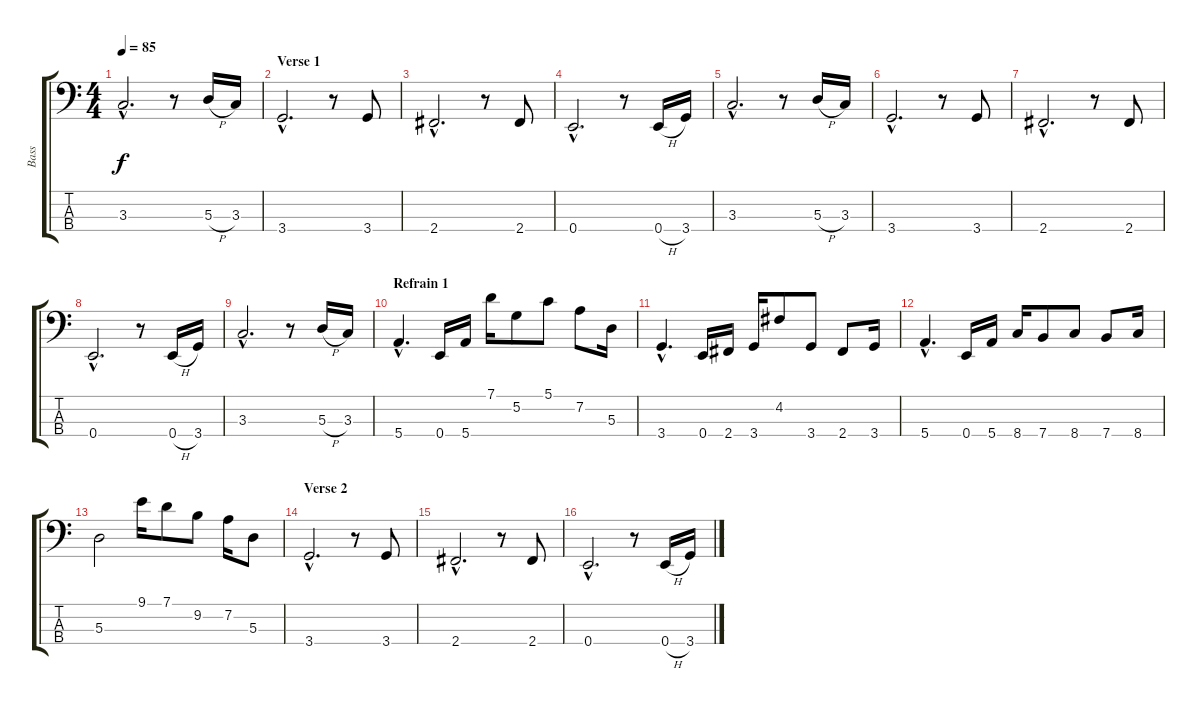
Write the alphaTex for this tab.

\track ("Bass" "Bass") {instrument electricbasspick}
\staff {score tabs}
\tuning (G2 D2 A1 E1) {hide}
\ts (4 4)
\tempo 85
\clef f4
\ks c
3.3{hac}.2{d dy f} r.8 5.3{h}.16 3.3.16 |
\section ("" "Verse 1")
3.4{hac}.2{d} r.8 3.4.8 |
2.4{hac}.2{d} r.8 2.4.8 |
0.4{hac}.2{d} r.8 0.4{h}.16 3.4.16 |
3.3{hac}.2{d} r.8 5.3{h}.16 3.3.16 |
3.4{hac}.2{d} r.8 3.4.8 |
2.4{hac}.2{d} r.8 2.4.8 |
0.4{hac}.2{d} r.8 0.4{h}.16 3.4.16 |
3.3{hac}.2{d} r.8 5.3{h}.16 3.3.16 |
\section ("" "Refrain 1")
5.4{hac}.4{d} 0.4.16 5.4.16 7.1.16 5.2.8 5.1.8 7.2.8 5.3.16 |
3.4{hac}.4{d} 0.4.16 2.4.16 3.4.16 4.2.8 3.4.8 2.4.8 3.4.16 |
5.4{hac}.4{d} 0.4.16 5.4.16 8.4.16 7.4.8 8.4.8 7.4.8 8.4.16 |
5.3.2 9.1.16 7.1.8 9.2.8 7.2.16 5.3.8 |
\section ("" "Verse 2")
3.4{hac}.2{d} r.8 3.4.8 |
2.4{hac}.2{d} r.8 2.4.8 |
0.4{hac}.2{d} r.8 0.4{h}.16 3.4.16
